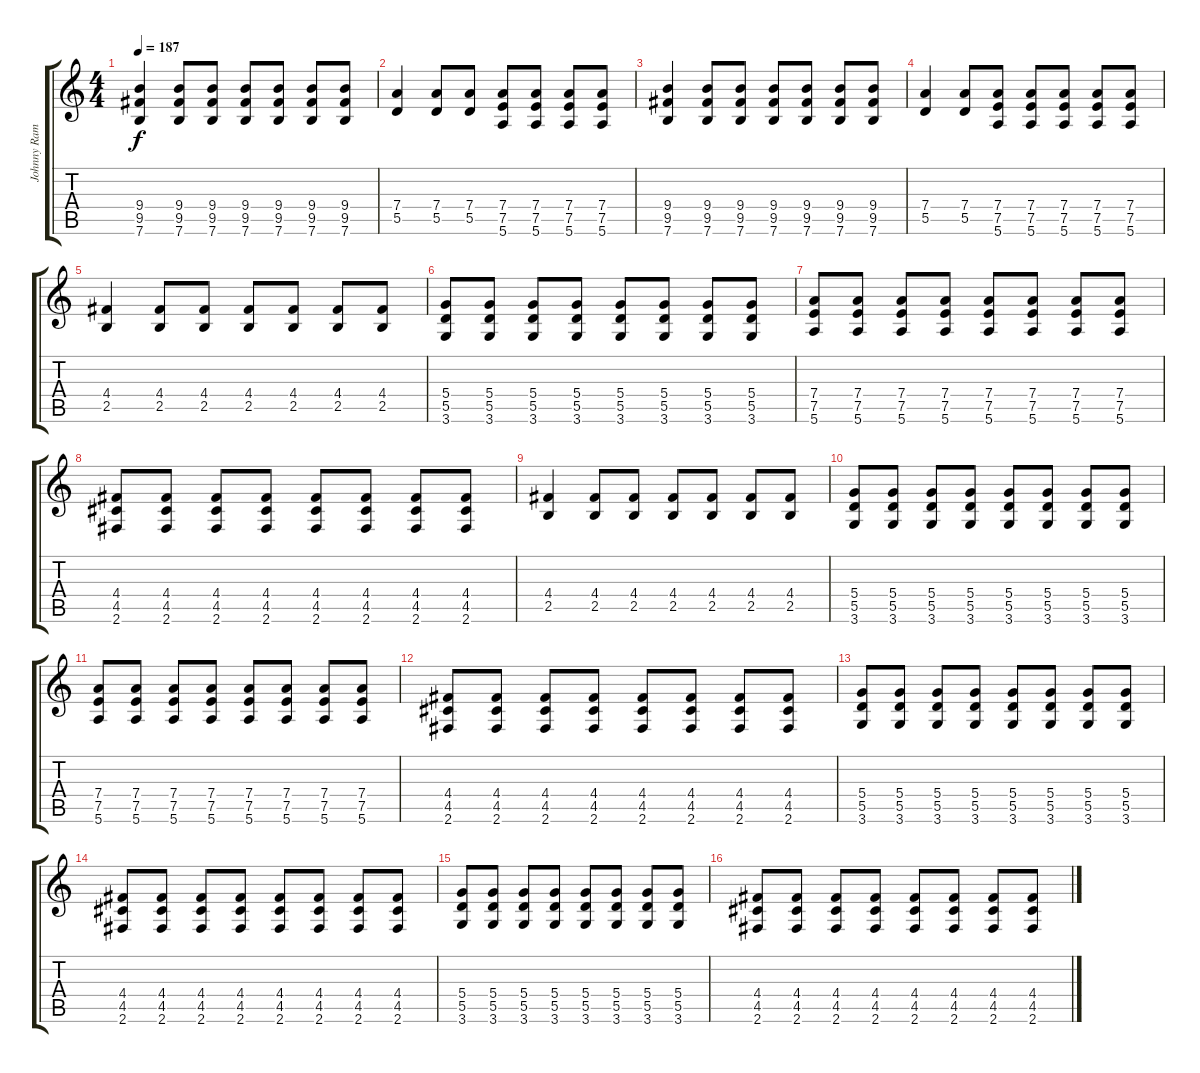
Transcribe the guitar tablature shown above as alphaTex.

\track ("Johnny Ramone" "Johnny Ram") {instrument distortionguitar}
\staff {score tabs}
\tuning (E4 B3 G3 D3 A2 E2) {hide}
\ts (4 4)
\tempo 187
\clef g2
\ks c
(9.4 9.5 7.6).4{dy f instrument distortionguitar} (9.4 9.5 7.6).8 (9.4 9.5 7.6).8 (9.4 9.5 7.6).8 (9.4 9.5 7.6).8 (9.4 9.5 7.6).8 (9.4 9.5 7.6).8 |
(7.4 5.5).4 (7.4 5.5).8 (7.4 5.5).8 (7.4 7.5 5.6).8 (7.4 7.5 5.6).8 (7.4 7.5 5.6).8 (7.4 7.5 5.6).8 |
(9.4 9.5 7.6).4 (9.4 9.5 7.6).8 (9.4 9.5 7.6).8 (9.4 9.5 7.6).8 (9.4 9.5 7.6).8 (9.4 9.5 7.6).8 (9.4 9.5 7.6).8 |
(7.4 5.5).4 (7.4 5.5).8 (7.4 7.5 5.6).8 (7.4 7.5 5.6).8 (7.4 7.5 5.6).8 (7.4 7.5 5.6).8 (7.4 7.5 5.6).8 |
(4.4 2.5).4 (4.4 2.5).8 (4.4 2.5).8 (4.4 2.5).8 (4.4 2.5).8 (4.4 2.5).8 (4.4 2.5).8 |
(5.4 5.5 3.6).8 (5.4 5.5 3.6).8 (5.4 5.5 3.6).8 (5.4 5.5 3.6).8 (5.4 5.5 3.6).8 (5.4 5.5 3.6).8 (5.4 5.5 3.6).8 (5.4 5.5 3.6).8 |
(7.4 7.5 5.6).8 (7.4 7.5 5.6).8 (7.4 7.5 5.6).8 (7.4 7.5 5.6).8 (7.4 7.5 5.6).8 (7.4 7.5 5.6).8 (7.4 7.5 5.6).8 (7.4 7.5 5.6).8 |
(4.4 4.5 2.6).8 (4.4 4.5 2.6).8 (4.4 4.5 2.6).8 (4.4 4.5 2.6).8 (4.4 4.5 2.6).8 (4.4 4.5 2.6).8 (4.4 4.5 2.6).8 (4.4 4.5 2.6).8 |
(4.4 2.5).4 (4.4 2.5).8 (4.4 2.5).8 (4.4 2.5).8 (4.4 2.5).8 (4.4 2.5).8 (4.4 2.5).8 |
(5.4 5.5 3.6).8 (5.4 5.5 3.6).8 (5.4 5.5 3.6).8 (5.4 5.5 3.6).8 (5.4 5.5 3.6).8 (5.4 5.5 3.6).8 (5.4 5.5 3.6).8 (5.4 5.5 3.6).8 |
(7.4 7.5 5.6).8 (7.4 7.5 5.6).8 (7.4 7.5 5.6).8 (7.4 7.5 5.6).8 (7.4 7.5 5.6).8 (7.4 7.5 5.6).8 (7.4 7.5 5.6).8 (7.4 7.5 5.6).8 |
(4.4 4.5 2.6).8 (4.4 4.5 2.6).8 (4.4 4.5 2.6).8 (4.4 4.5 2.6).8 (4.4 4.5 2.6).8 (4.4 4.5 2.6).8 (4.4 4.5 2.6).8 (4.4 4.5 2.6).8 |
(5.4 5.5 3.6).8 (5.4 5.5 3.6).8 (5.4 5.5 3.6).8 (5.4 5.5 3.6).8 (5.4 5.5 3.6).8 (5.4 5.5 3.6).8 (5.4 5.5 3.6).8 (5.4 5.5 3.6).8 |
(4.4 4.5 2.6).8 (4.4 4.5 2.6).8 (4.4 4.5 2.6).8 (4.4 4.5 2.6).8 (4.4 4.5 2.6).8 (4.4 4.5 2.6).8 (4.4 4.5 2.6).8 (4.4 4.5 2.6).8 |
(5.4 5.5 3.6).8 (5.4 5.5 3.6).8 (5.4 5.5 3.6).8 (5.4 5.5 3.6).8 (5.4 5.5 3.6).8 (5.4 5.5 3.6).8 (5.4 5.5 3.6).8 (5.4 5.5 3.6).8 |
(4.4 4.5 2.6).8 (4.4 4.5 2.6).8 (4.4 4.5 2.6).8 (4.4 4.5 2.6).8 (4.4 4.5 2.6).8 (4.4 4.5 2.6).8 (4.4 4.5 2.6).8 (4.4 4.5 2.6).8
